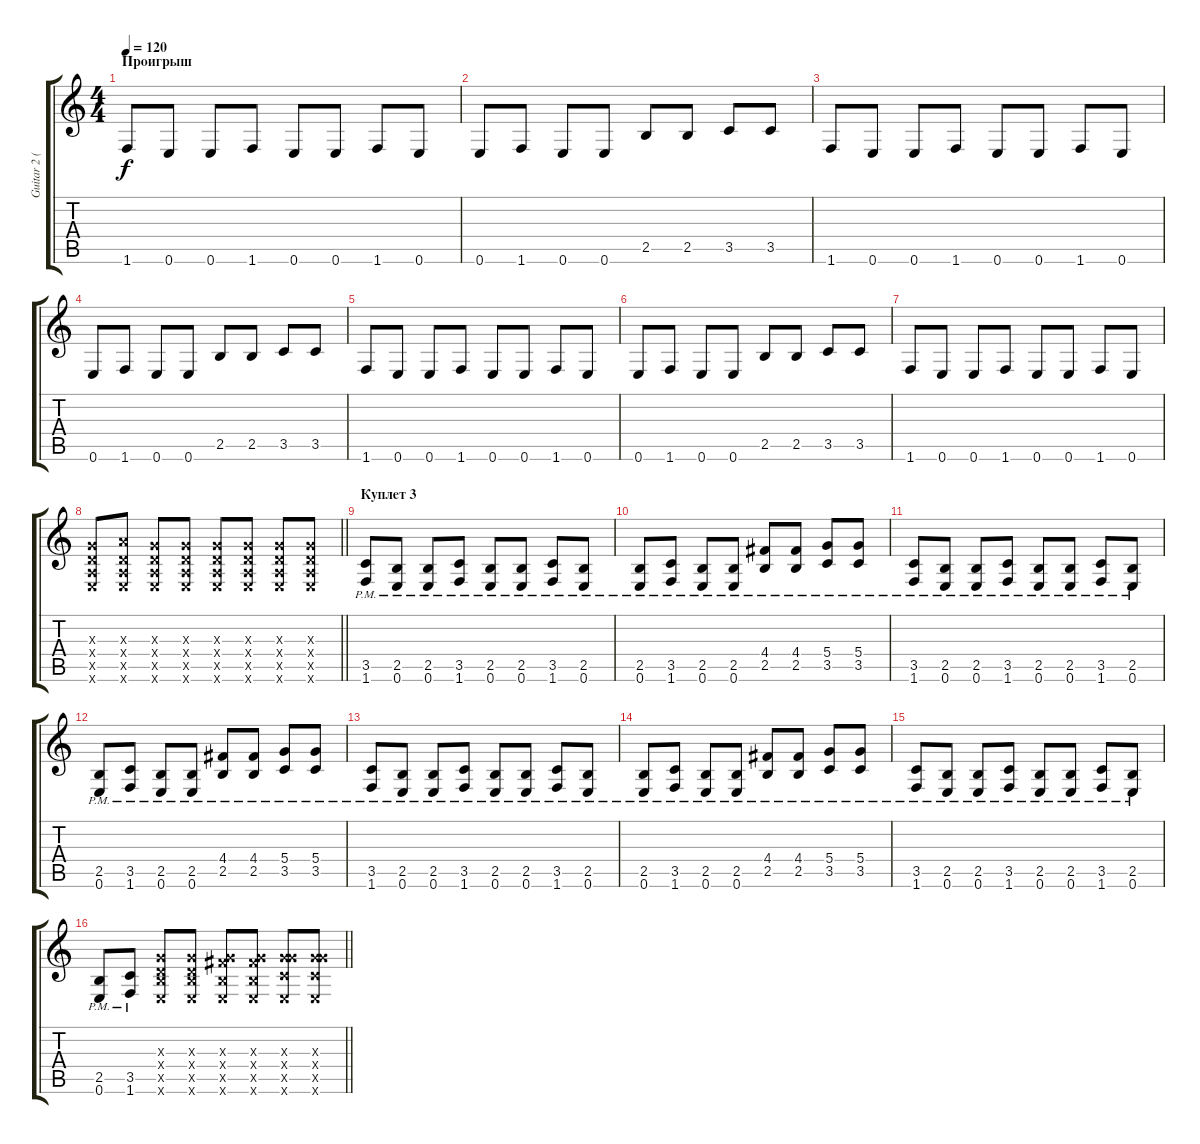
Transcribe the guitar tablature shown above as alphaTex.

\track ("Guitar 2 (Колян)" "Guitar 2 (") {instrument distortionguitar}
\staff {score tabs}
\tuning (E4 B3 G3 D3 A2 E2) {hide}
\ts (4 4)
\section ("" "Проигрыш")
\tempo 120
\clef g2
\ks c
1.6.8{dy f} 0.6.8 0.6.8 1.6.8 0.6.8 0.6.8 1.6.8 0.6.8 |
0.6.8 1.6.8 0.6.8 0.6.8 2.5.8 2.5.8 3.5.8 3.5.8 |
1.6.8 0.6.8 0.6.8 1.6.8 0.6.8 0.6.8 1.6.8 0.6.8 |
0.6.8 1.6.8 0.6.8 0.6.8 2.5.8 2.5.8 3.5.8 3.5.8 |
1.6.8 0.6.8 0.6.8 1.6.8 0.6.8 0.6.8 1.6.8 0.6.8 |
0.6.8 1.6.8 0.6.8 0.6.8 2.5.8 2.5.8 3.5.8 3.5.8 |
1.6.8 0.6.8 0.6.8 1.6.8 0.6.8 0.6.8 1.6.8 0.6.8 |
\barLineRight lightlight
(0.3{x} 0.4{x} 0.5{x} 0.6{x}).8 (2.3{x} 0.4{x} 0.5{x} 0.6{x}).8 (0.3{x} 0.4{x} 0.5{x} 0.6{x}).8 (0.3{x} 0.4{x} 0.5{x} 0.6{x}).8 (0.3{x} 0.4{x} 0.5{x} 0.6{x}).8 (0.3{x} 0.4{x} 0.5{x} 0.6{x}).8 (0.3{x} 0.4{x} 0.5{x} 0.6{x}).8 (0.3{x} 0.4{x} 0.5{x} 0.6{x}).8 |
\section ("" "Куплет 3")
(3.5{pm} 1.6{pm}).8 (2.5{pm} 0.6{pm}).8 (2.5{pm} 0.6{pm}).8 (3.5{pm} 1.6{pm}).8 (2.5{pm} 0.6{pm}).8 (2.5{pm} 0.6{pm}).8 (3.5{pm} 1.6{pm}).8 (2.5{pm} 0.6{pm}).8 |
(2.5{pm} 0.6{pm}).8 (3.5{pm} 1.6{pm}).8 (2.5{pm} 0.6{pm}).8 (2.5{pm} 0.6{pm}).8 (4.4{pm} 2.5{pm}).8 (4.4{pm} 2.5{pm}).8 (5.4{pm} 3.5{pm}).8 (5.4{pm} 3.5{pm}).8 |
(3.5{pm} 1.6{pm}).8 (2.5{pm} 0.6{pm}).8 (2.5{pm} 0.6{pm}).8 (3.5{pm} 1.6{pm}).8 (2.5{pm} 0.6{pm}).8 (2.5{pm} 0.6{pm}).8 (3.5{pm} 1.6{pm}).8 (2.5{pm} 0.6{pm}).8 |
(2.5{pm} 0.6{pm}).8 (3.5{pm} 1.6{pm}).8 (2.5{pm} 0.6{pm}).8 (2.5{pm} 0.6{pm}).8 (4.4{pm} 2.5{pm}).8 (4.4{pm} 2.5{pm}).8 (5.4{pm} 3.5{pm}).8 (5.4{pm} 3.5{pm}).8 |
(3.5{pm} 1.6{pm}).8 (2.5{pm} 0.6{pm}).8 (2.5{pm} 0.6{pm}).8 (3.5{pm} 1.6{pm}).8 (2.5{pm} 0.6{pm}).8 (2.5{pm} 0.6{pm}).8 (3.5{pm} 1.6{pm}).8 (2.5{pm} 0.6{pm}).8 |
(2.5{pm} 0.6{pm}).8 (3.5{pm} 1.6{pm}).8 (2.5{pm} 0.6{pm}).8 (2.5{pm} 0.6{pm}).8 (4.4{pm} 2.5{pm}).8 (4.4{pm} 2.5{pm}).8 (5.4{pm} 3.5{pm}).8 (5.4{pm} 3.5{pm}).8 |
(3.5{pm} 1.6{pm}).8 (2.5{pm} 0.6{pm}).8 (2.5{pm} 0.6{pm}).8 (3.5{pm} 1.6{pm}).8 (2.5{pm} 0.6{pm}).8 (2.5{pm} 0.6{pm}).8 (3.5{pm} 1.6{pm}).8 (2.5{pm} 0.6{pm}).8 |
\barLineRight lightlight
(2.5{pm} 0.6{pm}).8 (3.5{pm} 1.6{pm}).8 (0.3{x} 0.4{x} 2.5{x} 0.6{x}).8 (0.3{x} 0.4{x} 2.5{x} 0.6{x}).8 (0.3{x} 4.4{x} 2.5{x} 0.6{x}).8 (0.3{x} 4.4{x} 2.5{x} 0.6{x}).8 (0.3{x} 5.4{x} 3.5{x} 0.6{x}).8 (0.3{x} 5.4{x} 3.5{x} 0.6{x}).8
